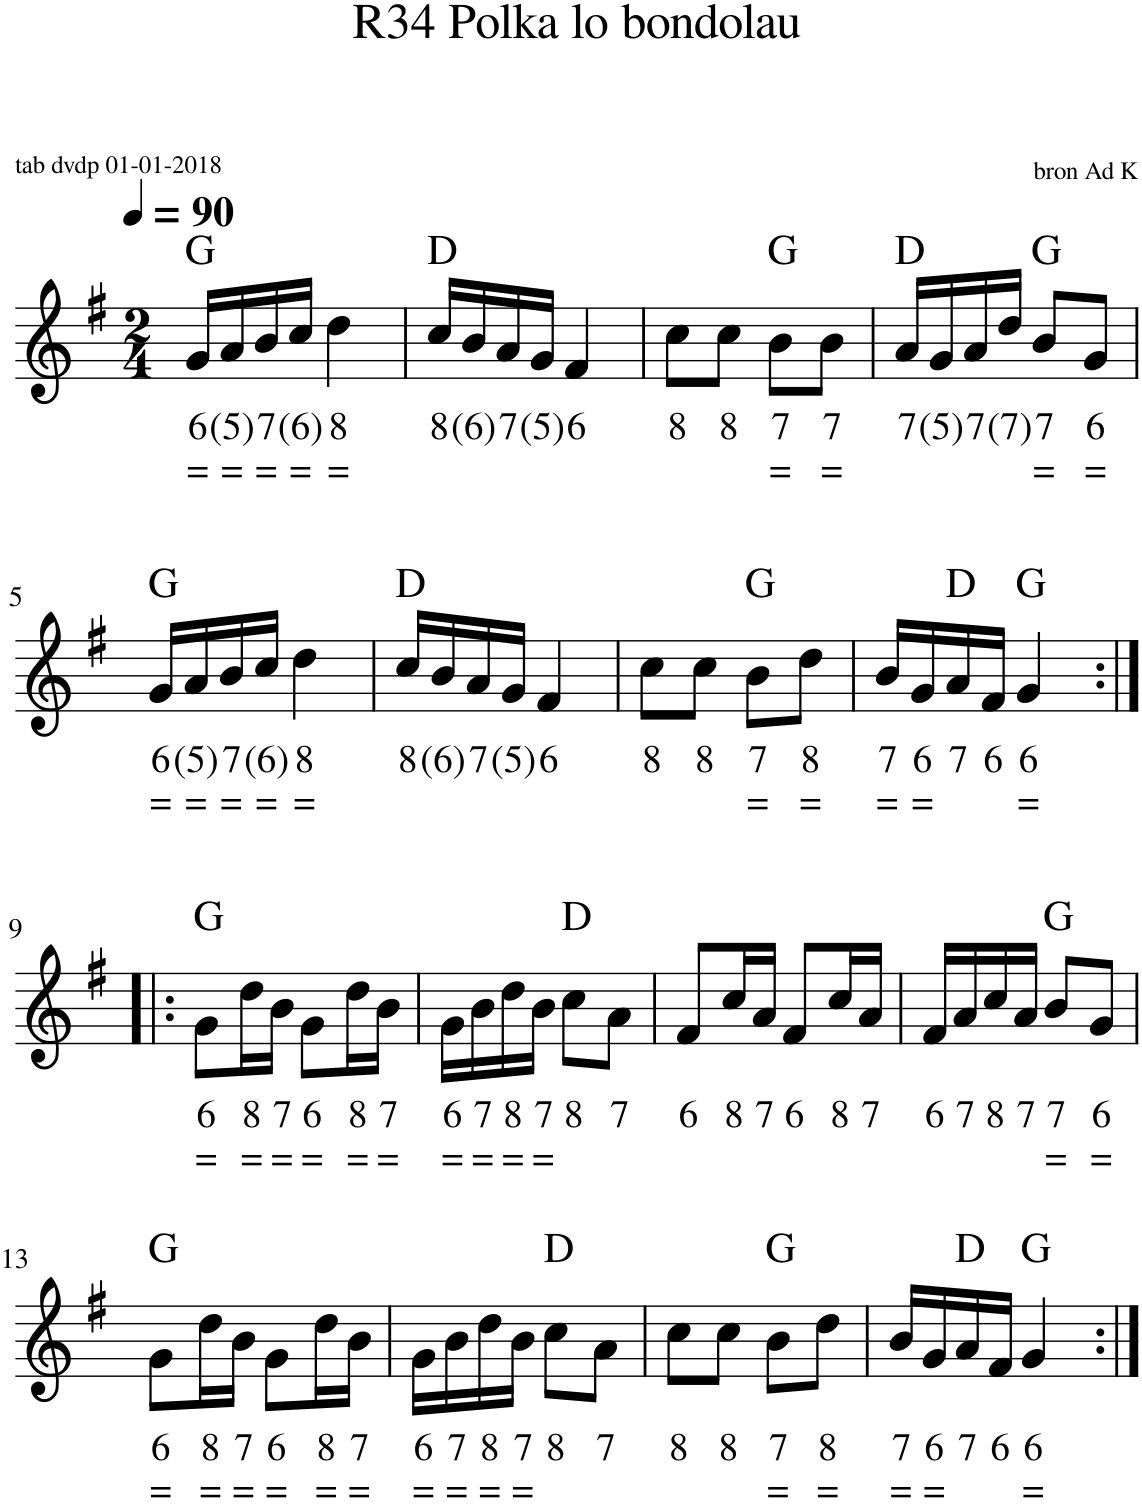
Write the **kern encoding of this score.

**kern	**text	**text	**harte
*part1	*part1	*part1	*part1
*staff1	*staff1	*staff1	*
*I"Stem	*	*	*
*clefG2	*	*	*
*k[f#]	*	*	*
*M2/4	*	*	*
*MM90	*	*	*
=1	=1	=1	=1
!	!LO:LY:b	!LO:LY:b	!
16g/LL	6	=	G:maj
!	!LO:LY:b	!LO:LY:b	!
16a/	(5)	=	.
!	!LO:LY:b	!LO:LY:b	!
16b/	7	=	.
!	!LO:LY:b	!LO:LY:b	!
16cc/JJ	(6)	=	.
!	!LO:LY:b	!LO:LY:b	!
4dd\	8	=	.
=2	=2	=2	=2
!	!LO:LY:b	!	!
16cc/LL	8	.	D:maj
!	!LO:LY:b	!	!
16b/	(6)	.	.
!	!LO:LY:b	!	!
16a/	7	.	.
!	!LO:LY:b	!	!
16g/JJ	(5)	.	.
!	!LO:LY:b	!	!
4f#/	6	.	.
=3	=3	=3	=3
!	!LO:LY:b	!	!
8cc\L	8	.	.
!	!LO:LY:b	!	!
8cc\J	8	.	.
!	!LO:LY:b	!LO:LY:b	!
8b\L	7	=	G:maj
!	!LO:LY:b	!LO:LY:b	!
8b\J	7	=	.
=4	=4	=4	=4
!	!LO:LY:b	!	!
16a/LL	7	.	D:maj
!	!LO:LY:b	!	!
16g/	(5)	.	.
!	!LO:LY:b	!	!
16a/	7	.	.
!	!LO:LY:b	!	!
16dd/JJ	(7)	.	.
!	!LO:LY:b	!LO:LY:b	!
8b/L	7	=	G:maj
!	!LO:LY:b	!LO:LY:b	!
8g/J	6	=	.
!!LO:LB:g=z
=5	=5	=5	=5
!	!LO:LY:b	!LO:LY:b	!
16g/LL	6	=	G:maj
!	!LO:LY:b	!LO:LY:b	!
16a/	(5)	=	.
!	!LO:LY:b	!LO:LY:b	!
16b/	7	=	.
!	!LO:LY:b	!LO:LY:b	!
16cc/JJ	(6)	=	.
!	!LO:LY:b	!LO:LY:b	!
4dd\	8	=	.
=6	=6	=6	=6
!	!LO:LY:b	!	!
16cc/LL	8	.	D:maj
!	!LO:LY:b	!	!
16b/	(6)	.	.
!	!LO:LY:b	!	!
16a/	7	.	.
!	!LO:LY:b	!	!
16g/JJ	(5)	.	.
!	!LO:LY:b	!	!
4f#/	6	.	.
=7	=7	=7	=7
!	!LO:LY:b	!	!
8cc\L	8	.	.
!	!LO:LY:b	!	!
8cc\J	8	.	.
!	!LO:LY:b	!LO:LY:b	!
8b\L	7	=	G:maj
!	!LO:LY:b	!LO:LY:b	!
8dd\J	8	=	.
=8	=8	=8	=8
!	!LO:LY:b	!LO:LY:b	!
16b/LL	7	=	.
!	!LO:LY:b	!LO:LY:b	!
16g/	6	=	.
!	!LO:LY:b	!	!
16a/	7	.	D:maj
!	!LO:LY:b	!	!
16f#/JJ	6	.	.
!	!LO:LY:b	!LO:LY:b	!
4g/	6	=	G:maj
!!LO:LB:g=z
=9:|!|:	=9:|!|:	=9:|!|:	=9:|!|:
!	!LO:LY:b	!LO:LY:b	!
8g\L	6	=	G:maj
!	!LO:LY:b	!LO:LY:b	!
16dd\L	8	=	.
!	!LO:LY:b	!LO:LY:b	!
16b\JJ	7	=	.
!	!LO:LY:b	!LO:LY:b	!
8g\L	6	=	.
!	!LO:LY:b	!LO:LY:b	!
16dd\L	8	=	.
!	!LO:LY:b	!LO:LY:b	!
16b\JJ	7	=	.
=10	=10	=10	=10
!	!LO:LY:b	!LO:LY:b	!
16g\LL	6	=	.
!	!LO:LY:b	!LO:LY:b	!
16b\	7	=	.
!	!LO:LY:b	!LO:LY:b	!
16dd\	8	=	.
!	!LO:LY:b	!LO:LY:b	!
16b\JJ	7	=	.
!	!LO:LY:b	!	!
8cc\L	8	.	D:maj
!	!LO:LY:b	!	!
8a\J	7	.	.
=11	=11	=11	=11
!	!LO:LY:b	!	!
8f#/L	6	.	.
!	!LO:LY:b	!	!
16cc/L	8	.	.
!	!LO:LY:b	!	!
16a/JJ	7	.	.
!	!LO:LY:b	!	!
8f#/L	6	.	.
!	!LO:LY:b	!	!
16cc/L	8	.	.
!	!LO:LY:b	!	!
16a/JJ	7	.	.
=12	=12	=12	=12
!	!LO:LY:b	!	!
16f#/LL	6	.	.
!	!LO:LY:b	!	!
16a/	7	.	.
!	!LO:LY:b	!	!
16cc/	8	.	.
!	!LO:LY:b	!	!
16a/JJ	7	.	.
!	!LO:LY:b	!LO:LY:b	!
8b/L	7	=	G:maj
!	!LO:LY:b	!LO:LY:b	!
8g/J	6	=	.
!!LO:LB:g=z
=13	=13	=13	=13
!	!LO:LY:b	!LO:LY:b	!
8g\L	6	=	G:maj
!	!LO:LY:b	!LO:LY:b	!
16dd\L	8	=	.
!	!LO:LY:b	!LO:LY:b	!
16b\JJ	7	=	.
!	!LO:LY:b	!LO:LY:b	!
8g\L	6	=	.
!	!LO:LY:b	!LO:LY:b	!
16dd\L	8	=	.
!	!LO:LY:b	!LO:LY:b	!
16b\JJ	7	=	.
=14	=14	=14	=14
!	!LO:LY:b	!LO:LY:b	!
16g\LL	6	=	.
!	!LO:LY:b	!LO:LY:b	!
16b\	7	=	.
!	!LO:LY:b	!LO:LY:b	!
16dd\	8	=	.
!	!LO:LY:b	!LO:LY:b	!
16b\JJ	7	=	.
!	!LO:LY:b	!	!
8cc\L	8	.	D:maj
!	!LO:LY:b	!	!
8a\J	7	.	.
=15	=15	=15	=15
!	!LO:LY:b	!	!
8cc\L	8	.	.
!	!LO:LY:b	!	!
8cc\J	8	.	.
!	!LO:LY:b	!LO:LY:b	!
8b\L	7	=	G:maj
!	!LO:LY:b	!LO:LY:b	!
8dd\J	8	=	.
=16	=16	=16	=16
!	!LO:LY:b	!LO:LY:b	!
16b/LL	7	=	.
!	!LO:LY:b	!LO:LY:b	!
16g/	6	=	.
!	!LO:LY:b	!	!
16a/	7	.	D:maj
!	!LO:LY:b	!	!
16f#/JJ	6	.	.
!	!LO:LY:b	!LO:LY:b	!
4g/	6	=	G:maj
=:|!	=:|!	=:|!	=:|!
*-	*-	*-	*-
